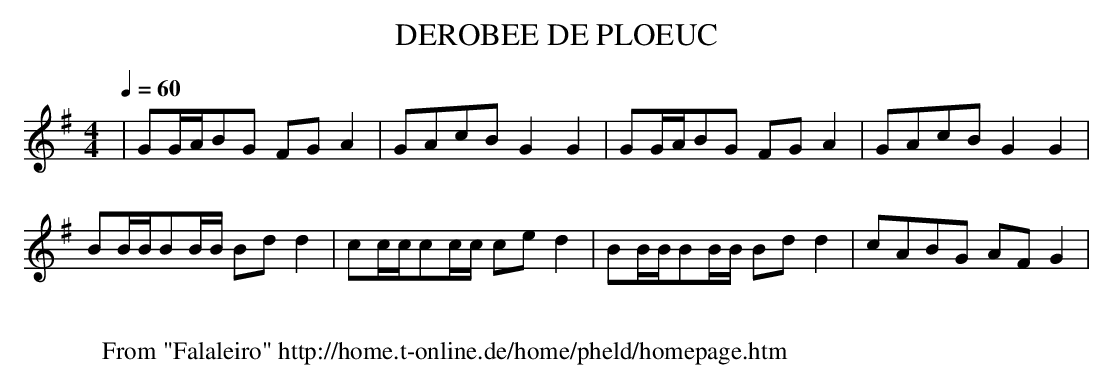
X:1
T:DEROBEE DE PLOEUC
M:4/4
L:1/8
Q:1/4=60
K:G
|GG/2A/2BG FGA2|GAcB G2G2|GG/2A/2BG FGA2|GAcB G2G2|
BB/2B/2BB/2B/2 Bdd2|cc/2c/2cc/2c/2 ced2|BB/2B/2BB/2B/2 Bdd2|cABG AFG2|
W:
W: From "Falaleiro" http://home.t-online.de/home/pheld/homepage.htm
